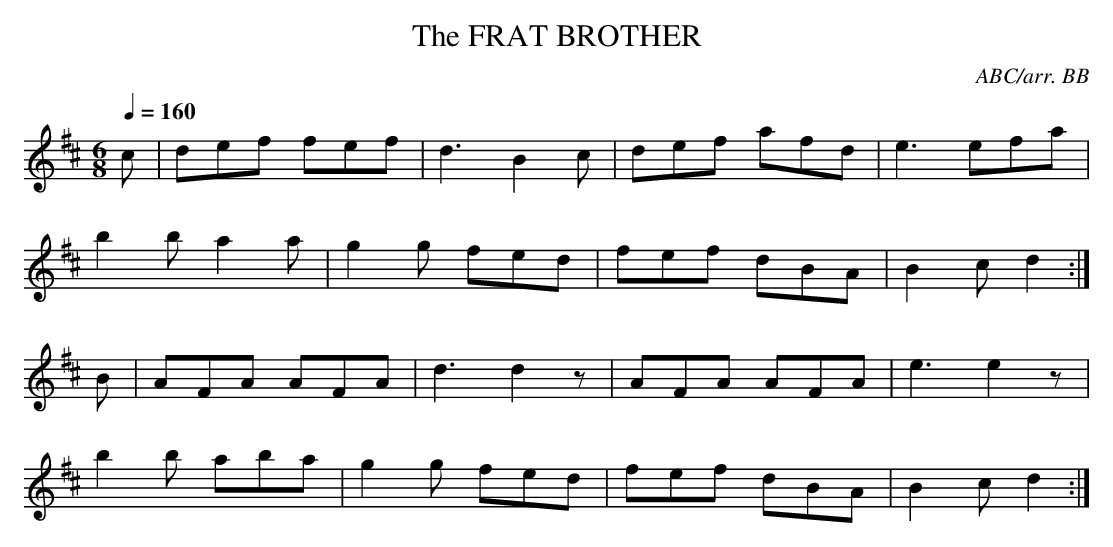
X:1
T:FRAT BROTHER, The
Q:1/4=160
C:ABC/arr. BB
M:6/8
L:1/8
K:D
c|def fef|d3 B2c|def afd|e3 efa|
b2b a2a|g2g fed|fef dBA|B2c d2 :|
B|AFA AFA|d3 d2z|AFA AFA|e3 e2z|
b2b aba|g2g fed|fef dBA|B2c d2 :|
